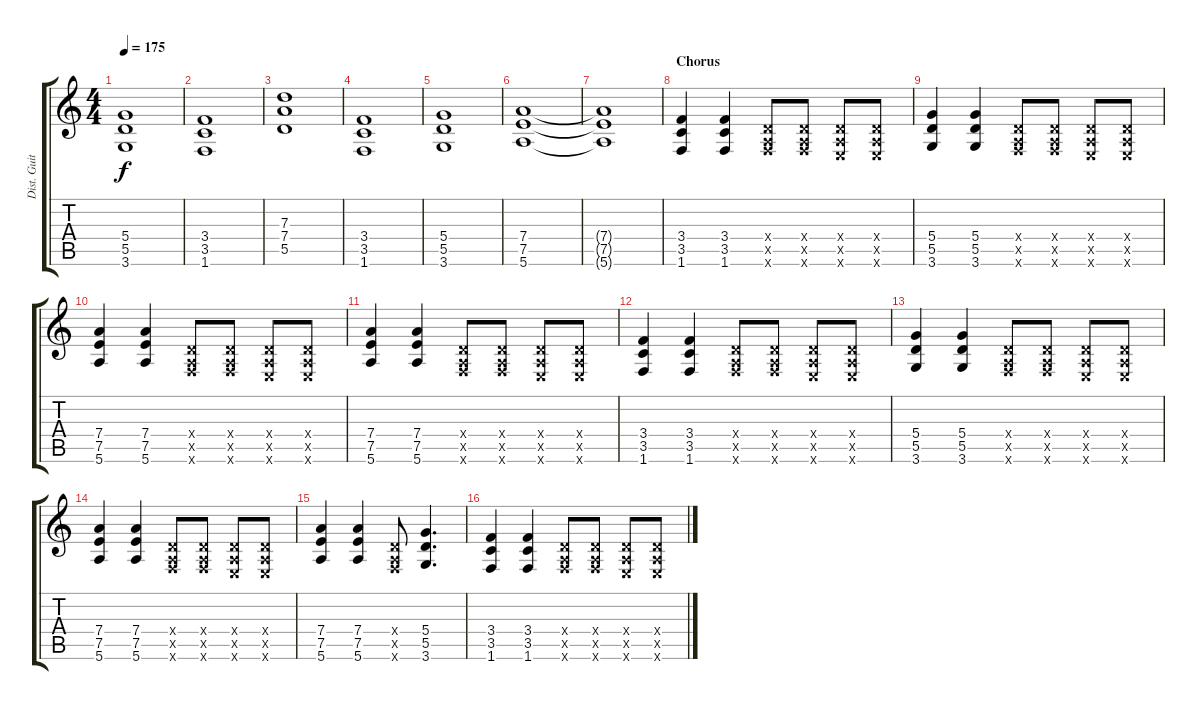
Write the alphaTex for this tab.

\track ("Dist. Guitar II" "Dist. Guit") {instrument distortionguitar}
\staff {score tabs}
\tuning (E4 B3 G3 D3 A2 E2) {hide}
\ts (4 4)
\tempo 175
\clef g2
\ks c
(5.4 5.5 3.6).1{dy f} |
(3.4 3.5 1.6).1 |
(7.3 7.4 5.5).1 |
(3.4 3.5 1.6).1 |
(5.4 5.5 3.6).1 |
(7.4 7.5 5.6).1 |
(7.4{t} 7.5{t} 5.6{t}).1 |
\section ("" "Chorus")
(3.4 3.5 1.6).4 (3.4 3.5 1.6).4 (0.4{x} 0.5{x} 1.6{x}).8 (0.4{x} 0.5{x} 1.6{x}).8 (0.4{x} 0.5{x} 0.6{x}).8 (0.4{x} 0.5{x} 0.6{x}).8 |
(5.4 5.5 3.6).4 (5.4 5.5 3.6).4 (0.4{x} 0.5{x} 1.6{x}).8 (0.4{x} 0.5{x} 1.6{x}).8 (0.4{x} 0.5{x} 0.6{x}).8 (0.4{x} 0.5{x} 0.6{x}).8 |
(7.4 7.5 5.6).4 (7.4 7.5 5.6).4 (0.4{x} 0.5{x} 1.6{x}).8 (0.4{x} 0.5{x} 1.6{x}).8 (0.4{x} 0.5{x} 0.6{x}).8 (0.4{x} 0.5{x} 0.6{x}).8 |
(7.4 7.5 5.6).4 (7.4 7.5 5.6).4 (0.4{x} 0.5{x} 1.6{x}).8 (0.4{x} 0.5{x} 1.6{x}).8 (0.4{x} 0.5{x} 0.6{x}).8 (0.4{x} 0.5{x} 0.6{x}).8 |
(3.4 3.5 1.6).4 (3.4 3.5 1.6).4 (0.4{x} 0.5{x} 1.6{x}).8 (0.4{x} 0.5{x} 1.6{x}).8 (0.4{x} 0.5{x} 0.6{x}).8 (0.4{x} 0.5{x} 0.6{x}).8 |
(5.4 5.5 3.6).4 (5.4 5.5 3.6).4 (0.4{x} 0.5{x} 1.6{x}).8 (0.4{x} 0.5{x} 1.6{x}).8 (0.4{x} 0.5{x} 0.6{x}).8 (0.4{x} 0.5{x} 0.6{x}).8 |
(7.4 7.5 5.6).4 (7.4 7.5 5.6).4 (0.4{x} 0.5{x} 1.6{x}).8 (0.4{x} 0.5{x} 1.6{x}).8 (0.4{x} 0.5{x} 0.6{x}).8 (0.4{x} 0.5{x} 0.6{x}).8 |
(7.4 7.5 5.6).4 (7.4 7.5 5.6).4 (0.4{x} 0.5{x} 1.6{x}).8 (5.4 5.5 3.6).4{d} |
(3.4 3.5 1.6).4 (3.4 3.5 1.6).4 (0.4{x} 0.5{x} 1.6{x}).8 (0.4{x} 0.5{x} 1.6{x}).8 (0.4{x} 0.5{x} 0.6{x}).8 (0.4{x} 0.5{x} 0.6{x}).8
